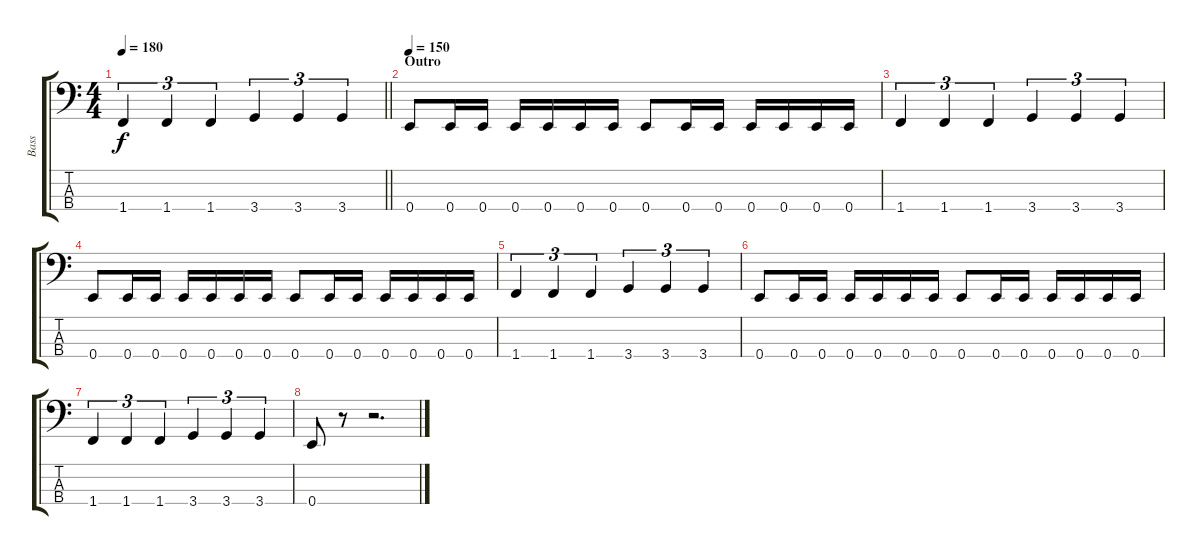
\track ("Bass" "Bass") {instrument electricbassfinger}
\staff {score tabs}
\tuning (G2 D2 A1 E1) {hide}
\ts (4 4)
\tempo 180
\clef f4
\barLineRight lightlight
\ks c
1.4.4{tu (3 2) dy f} 1.4.4{tu (3 2)} 1.4.4{tu (3 2)} 3.4.4{tu (3 2)} 3.4.4{tu (3 2)} 3.4.4{tu (3 2)} |
\section ("" "Outro")
\tempo 150
0.4.8 0.4.16 0.4.16 0.4.16 0.4.16 0.4.16 0.4.16 0.4.8 0.4.16 0.4.16 0.4.16 0.4.16 0.4.16 0.4.16 |
1.4.4{tu (3 2)} 1.4.4{tu (3 2)} 1.4.4{tu (3 2)} 3.4.4{tu (3 2)} 3.4.4{tu (3 2)} 3.4.4{tu (3 2)} |
0.4.8 0.4.16 0.4.16 0.4.16 0.4.16 0.4.16 0.4.16 0.4.8 0.4.16 0.4.16 0.4.16 0.4.16 0.4.16 0.4.16 |
1.4.4{tu (3 2)} 1.4.4{tu (3 2)} 1.4.4{tu (3 2)} 3.4.4{tu (3 2)} 3.4.4{tu (3 2)} 3.4.4{tu (3 2)} |
0.4.8 0.4.16 0.4.16 0.4.16 0.4.16 0.4.16 0.4.16 0.4.8 0.4.16 0.4.16 0.4.16 0.4.16 0.4.16 0.4.16 |
1.4.4{tu (3 2)} 1.4.4{tu (3 2)} 1.4.4{tu (3 2)} 3.4.4{tu (3 2)} 3.4.4{tu (3 2)} 3.4.4{tu (3 2)} |
0.4.8 r.8 r.2{d}
